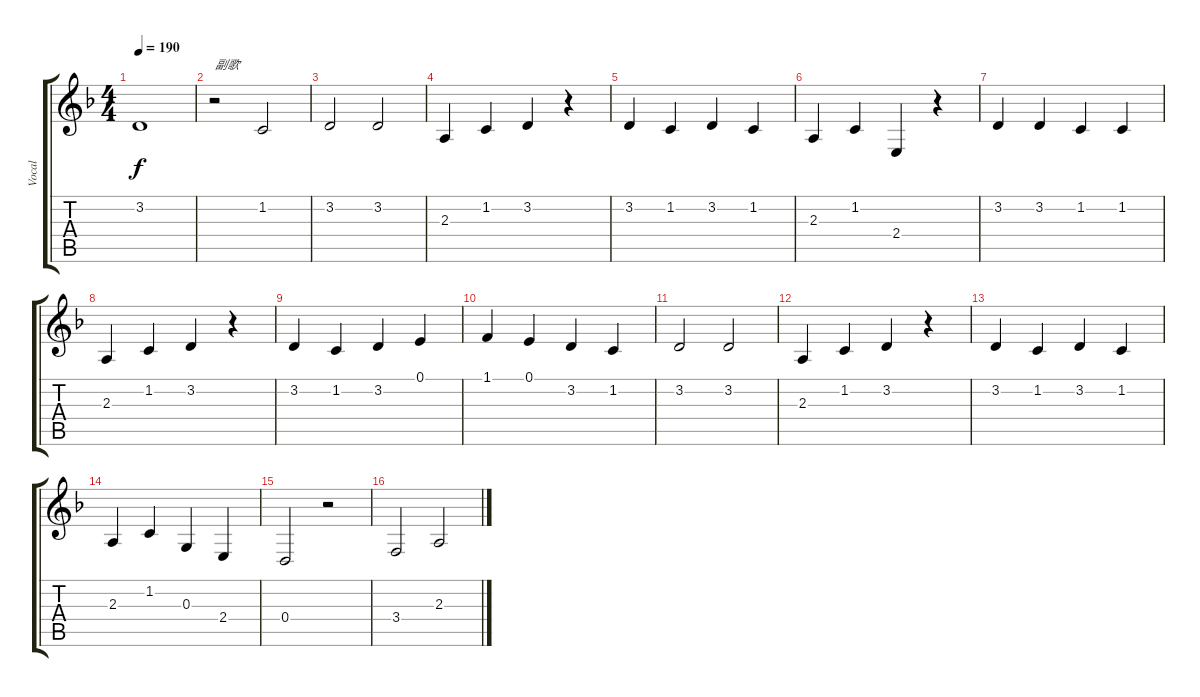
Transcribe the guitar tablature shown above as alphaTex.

\track ("Vocal" "Vocal") {instrument acousticgrandpiano}
\staff {score tabs}
\tuning (E4 B3 G3 D3 A2 E2) {hide}
\ts (4 4)
\tempo 190
\clef g2
\ks f
3.2.1{dy f} |
r.2{txt "副歌"} 1.2.2 |
3.2.2 3.2.2 |
2.3.4 1.2.4 3.2.4 r.4 |
3.2.4 1.2.4 3.2.4 1.2.4 |
2.3.4 1.2.4 2.4.4 r.4 |
3.2.4 3.2.4 1.2.4 1.2.4 |
2.3.4 1.2.4 3.2.4 r.4 |
3.2.4 1.2.4 3.2.4 0.1.4 |
1.1.4 0.1.4 3.2.4 1.2.4 |
3.2.2 3.2.2 |
2.3.4 1.2.4 3.2.4 r.4 |
3.2.4 1.2.4 3.2.4 1.2.4 |
2.3.4 1.2.4 0.3.4 2.4.4 |
0.4.2 r.2 |
3.4.2 2.3.2
